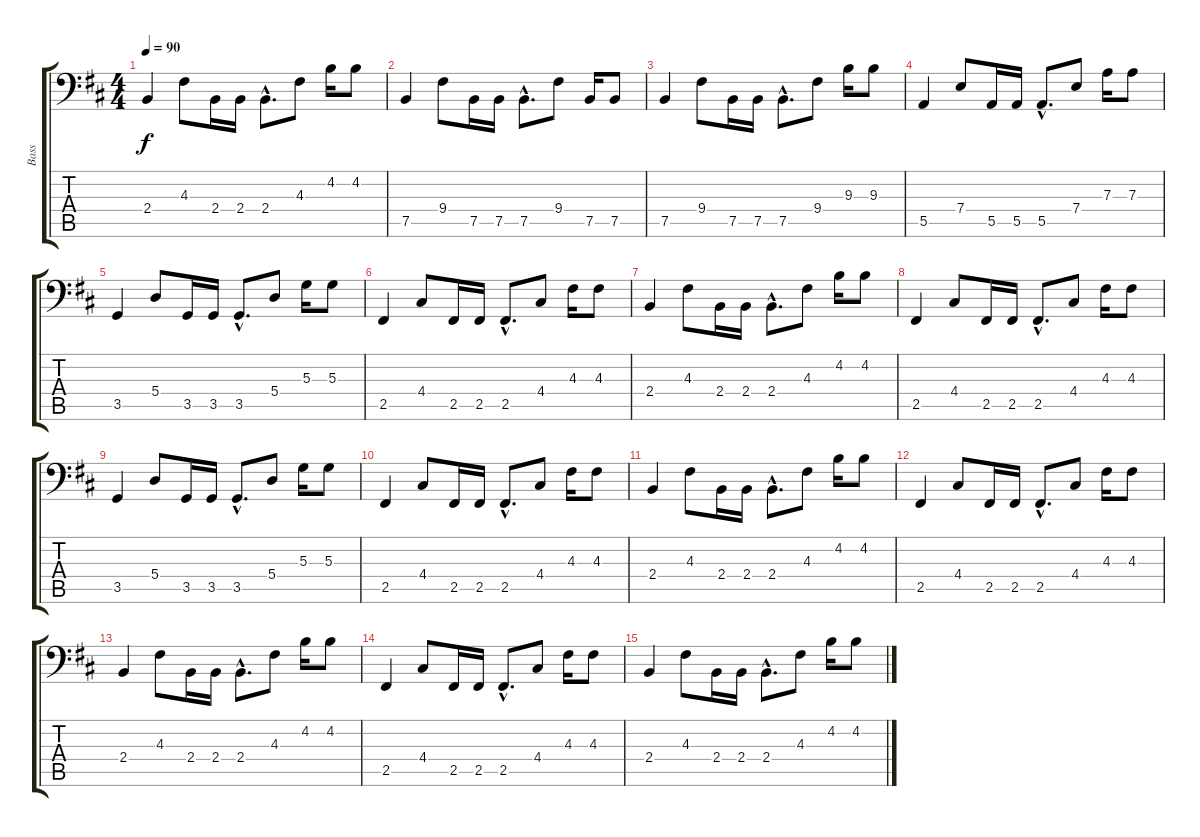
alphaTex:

\track ("Bass" "Bass") {instrument electricbassfinger}
\staff {score tabs}
\tuning (C3 G2 D2 A1 E1 B0) {hide}
\ts (4 4)
\tempo 90
\clef f4
\ks bminor
2.4.4{dy f} 4.3.8 2.4.16 2.4.16 2.4{hac}.8{d} 4.3.8 4.2.16 4.2.8 |
7.5.4 9.4.8 7.5.16 7.5.16 7.5{hac}.8{d} 9.4.8 7.5.16 7.5.8 |
7.5.4 9.4.8 7.5.16 7.5.16 7.5{hac}.8{d} 9.4.8 9.3.16 9.3.8 |
5.5.4 7.4.8 5.5.16 5.5.16 5.5{hac}.8{d} 7.4.8 7.3.16 7.3.8 |
3.5.4 5.4.8 3.5.16 3.5.16 3.5{hac}.8{d} 5.4.8 5.3.16 5.3.8 |
2.5.4 4.4.8 2.5.16 2.5.16 2.5{hac}.8{d} 4.4.8 4.3.16 4.3.8 |
2.4.4 4.3.8 2.4.16 2.4.16 2.4{hac}.8{d} 4.3.8 4.2.16 4.2.8 |
2.5.4 4.4.8 2.5.16 2.5.16 2.5{hac}.8{d} 4.4.8 4.3.16 4.3.8 |
3.5.4 5.4.8 3.5.16 3.5.16 3.5{hac}.8{d} 5.4.8 5.3.16 5.3.8 |
2.5.4 4.4.8 2.5.16 2.5.16 2.5{hac}.8{d} 4.4.8 4.3.16 4.3.8 |
2.4.4 4.3.8 2.4.16 2.4.16 2.4{hac}.8{d} 4.3.8 4.2.16 4.2.8 |
2.5.4 4.4.8 2.5.16 2.5.16 2.5{hac}.8{d} 4.4.8 4.3.16 4.3.8 |
2.4.4 4.3.8 2.4.16 2.4.16 2.4{hac}.8{d} 4.3.8 4.2.16 4.2.8 |
2.5.4 4.4.8 2.5.16 2.5.16 2.5{hac}.8{d} 4.4.8 4.3.16 4.3.8 |
2.4.4 4.3.8 2.4.16 2.4.16 2.4{hac}.8{d} 4.3.8 4.2.16 4.2.8
